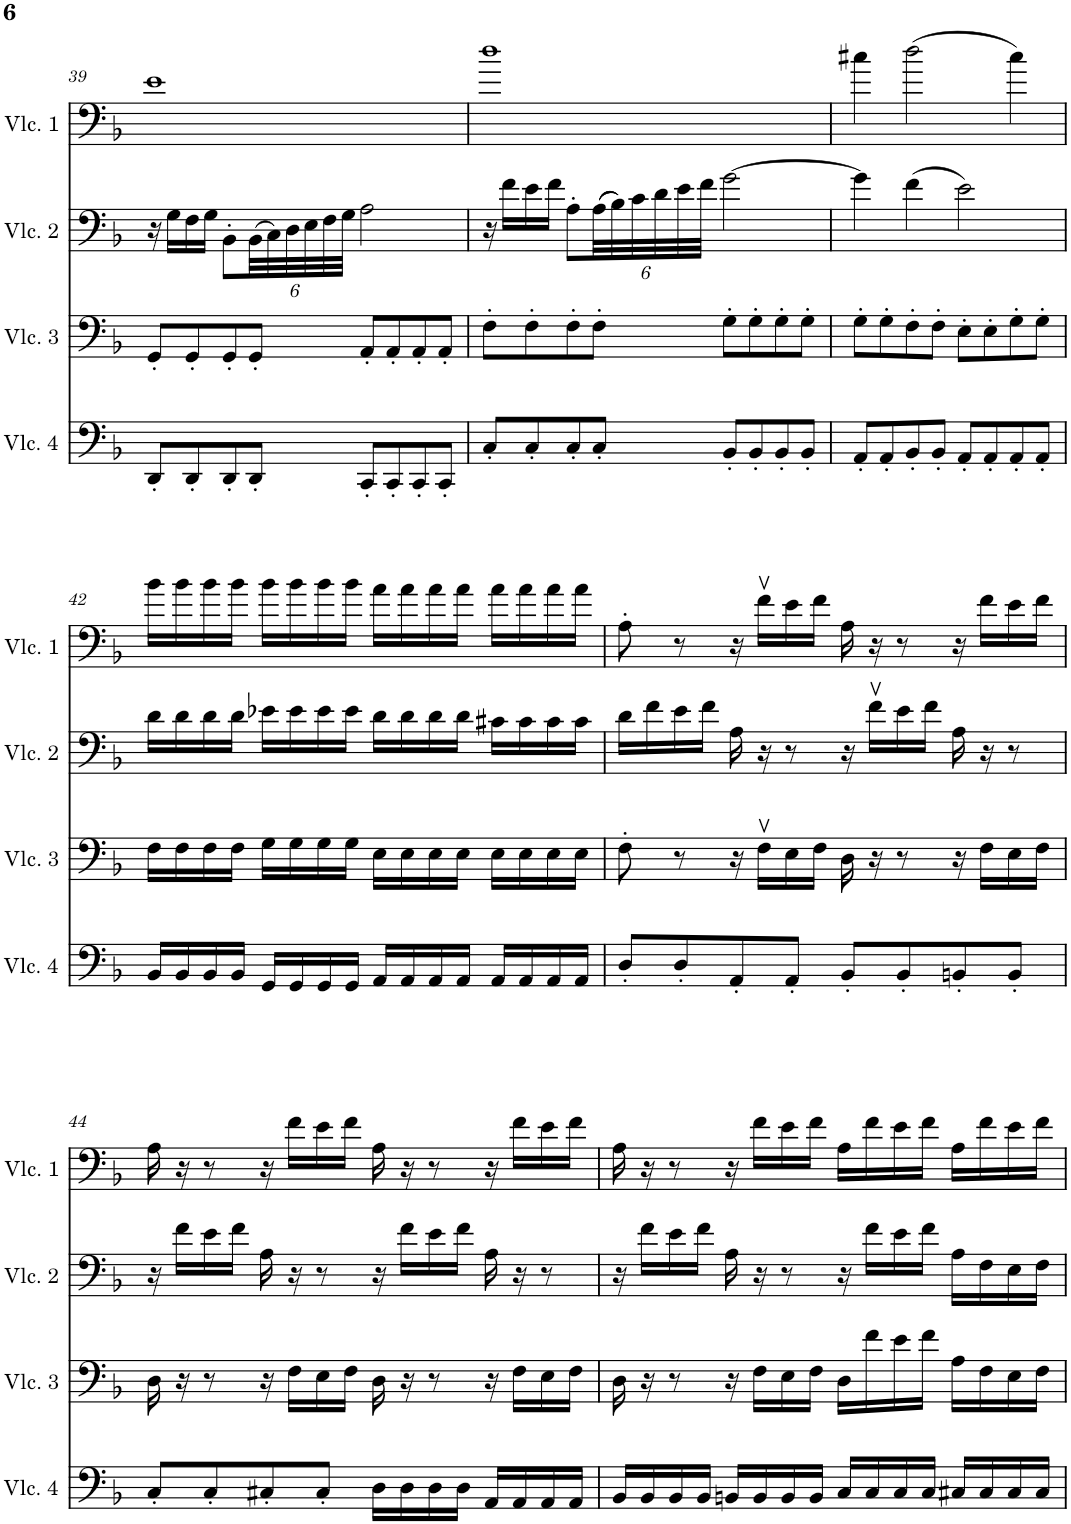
**kern	**kern	**kern	**kern
*part4	*part3	*part2	*part1
*staff4	*staff3	*staff2	*staff1
*I"Cello 4	*I"Cello 3	*I"Cello 2	*I"Cello 1
!!LO:PB:g=z
*clefF4	*clefF4	*clefF4	*clefF4
*k[b-]	*k[b-]	*k[b-]	*k[b-]
*M4/4	*M4/4	*M4/4	*M4/4
*met(c)	*met(c)	*met(c)	*met(c)
=39	=39	=39	=39
8DD'/L	8GG'/L	16r	1e
.	.	16G\LL	.
8DD'/	8GG'/	16F\	.
.	.	16G\JJ	.
8DD'/	8GG'/	8BB-'\L	.
*	*	*Xbrackettup	*
8DD'/J	8GG'/J	(48BB-\LL	.
.	.	48C\)	.
.	.	48D\	.
.	.	48E\	.
.	.	48F\	.
.	.	48G\JJJ	.
8CC'/L	8AA'/L	2A\	.
8CC'/	8AA'/	.	.
8CC'/	8AA'/	.	.
8CC'/J	8AA'/J	.	.
=40	=40	=40	=40
8C'/L	8F'\L	16r	1dd
.	.	16f\LL	.
8C'/	8F'\	16e\	.
.	.	16f\JJ	.
8C'/	8F'\	8A'\L	.
8C'/J	8F'\J	((48A\LL	.
.	.	48B-\))	.
.	.	48c\	.
.	.	48d\	.
.	.	48e\	.
.	.	48f\JJJ	.
8BB-'/L	8G'\L	[2g\	.
8BB-'/	8G'\	.	.
8BB-'/	8G'\	.	.
8BB-'/J	8G'\J	.	.
=41	=41	=41	=41
8AA'/L	8G'\L	4g\]	4cc#X\
8AA'/	8G'\	.	.
8BB-'/	8F'\	(4f\	(2dd\
8BB-'/J	8F'\J	.	.
8AA'/L	8E'\L	2e\)	.
8AA'/	8E'\	.	.
8AA'/	8G'\	.	4cc#\)
8AA'/J	8G'\J	.	.
!!LO:LB:g=z
=42	=42	=42	=42
16BB-/LL	16F\LL	16d\LL	16b-\LL
16BB-/	16F\	16d\	16b-\
16BB-/	16F\	16d\	16b-\
16BB-/JJ	16F\JJ	16d\JJ	16b-\JJ
16GG/LL	16G\LL	16e-X\LL	16b-\LL
16GG/	16G\	16e-\	16b-\
16GG/	16G\	16e-\	16b-\
16GG/JJ	16G\JJ	16e-\JJ	16b-\JJ
16AA/LL	16E\LL	16d\LL	16a\LL
16AA/	16E\	16d\	16a\
16AA/	16E\	16d\	16a\
16AA/JJ	16E\JJ	16d\JJ	16a\JJ
16AA/LL	16E\LL	16c#X\LL	16a\LL
16AA/	16E\	16c#\	16a\
16AA/	16E\	16c#\	16a\
16AA/JJ	16E\JJ	16c#\JJ	16a\JJ
=43	=43	=43	=43
8D'/L	8F'\	16d\LL	8A'\
.	.	16f\	.
8D'/	8r	16e\	8r
.	.	16f\JJ	.
8AA'/	16r	16A\	16r
.	16Fv\LL	16r	16fv\LL
8AA'/J	16E\	8r	16e\
.	16F\JJ	.	16f\JJ
8BB-'/L	16D\	16r	16A\
.	16r	16fv\LL	16r
8BB-'/	8r	16e\	8r
.	.	16f\JJ	.
8BBn'/	16r	16A\	16r
.	16F\LL	16r	16f\LL
8BB'/J	16E\	8r	16e\
.	16F\JJ	.	16f\JJ
!!LO:LB:g=z
=44	=44	=44	=44
8C'/L	16D\	16r	16A\
.	16r	16f\LL	16r
8C'/	8r	16e\	8r
.	.	16f\JJ	.
8C#X'/	16r	16A\	16r
.	16F\LL	16r	16f\LL
8C#'/J	16E\	8r	16e\
.	16F\JJ	.	16f\JJ
16D\LL	16D\	16r	16A\
16D\	16r	16f\LL	16r
16D\	8r	16e\	8r
16D\JJ	.	16f\JJ	.
16AA/LL	16r	16A\	16r
16AA/	16F\LL	16r	16f\LL
16AA/	16E\	8r	16e\
16AA/JJ	16F\JJ	.	16f\JJ
=45	=45	=45	=45
16BB-/LL	16D\	16r	16A\
16BB-/	16r	16f\LL	16r
16BB-/	8r	16e\	8r
16BB-/JJ	.	16f\JJ	.
16BBn/LL	16r	16A\	16r
16BB/	16F\LL	16r	16f\LL
16BB/	16E\	8r	16e\
16BB/JJ	16F\JJ	.	16f\JJ
16C/LL	16D\LL	16r	16A\LL
16C/	16f\	16f\LL	16f\
16C/	16e\	16e\	16e\
16C/JJ	16f\JJ	16f\JJ	16f\JJ
16C#X/LL	16A\LL	16A\LL	16A\LL
16C#/	16F\	16F\	16f\
16C#/	16E\	16E\	16e\
16C#/JJ	16F\JJ	16F\JJ	16f\JJ
=	=	=	=
*-	*-	*-	*-
